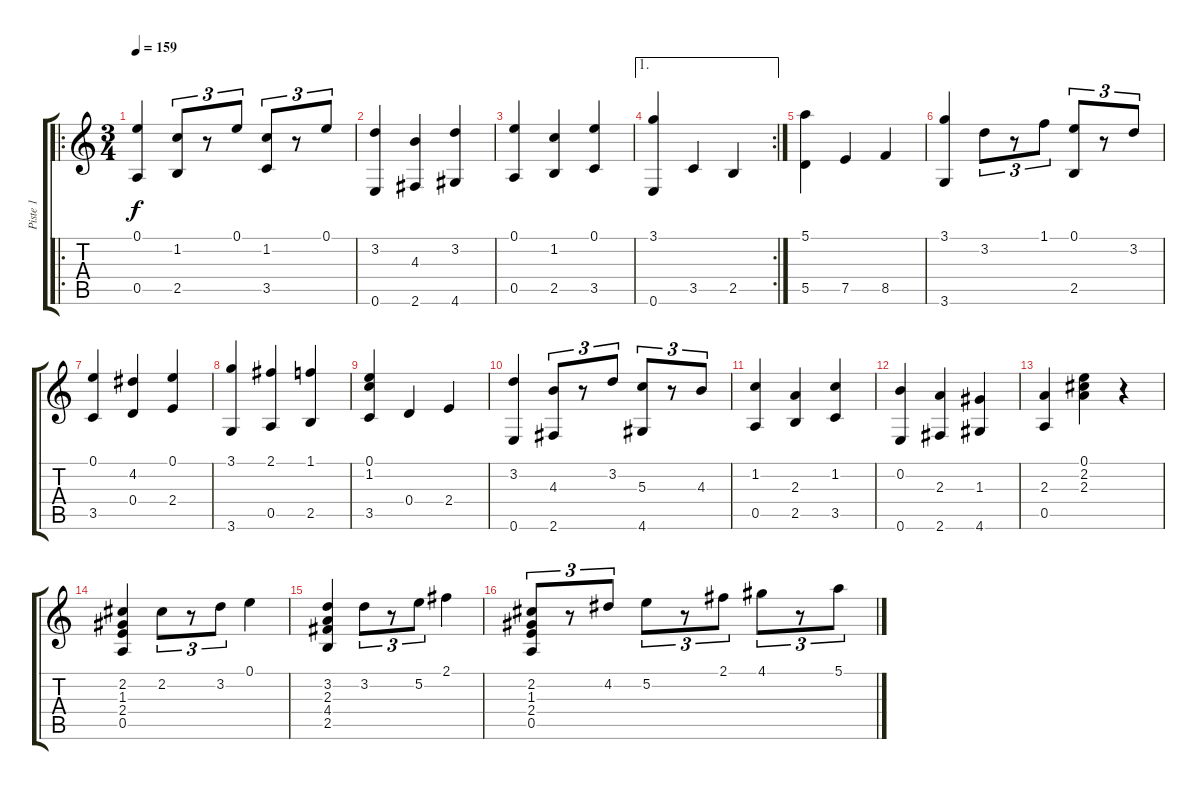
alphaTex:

\track ("Piste 1" "Piste 1") {instrument acousticguitarnylon}
\staff {score tabs}
\tuning (E4 B3 G3 D3 A2 E2) {hide}
\ro
\ts (3 4)
\tempo 159
\clef g2
\ks c
(0.1 0.5).4{dy f} (1.2 2.5).8{tu (3 2)} r.8{tu (3 2)} 0.1.8{tu (3 2)} (1.2 3.5).8{tu (3 2)} r.8{tu (3 2)} 0.1.8{tu (3 2)} |
(3.2 0.6).4 (4.3 2.6).4 (3.2 4.6).4 |
(0.1 0.5).4 (1.2 2.5).4 (0.1 3.5).4 |
\ae 1
\rc 2
(3.1 0.6).4 3.5.4 2.5.4 |
(5.1 5.5).4 7.5.4 8.5.4 |
(3.1 3.6).4 3.2.8{tu (3 2)} r.8{tu (3 2)} 1.1.8{tu (3 2)} (0.1 2.5).8{tu (3 2)} r.8{tu (3 2)} 3.2.8{tu (3 2)} |
(0.1 3.5).4 (4.2 0.4).4 (0.1 2.4).4 |
(3.1 3.6).4 (2.1 0.5).4 (1.1 2.5).4 |
(0.1 1.2 3.5).4 0.4.4 2.4.4 |
(3.2 0.6).4 (4.3 2.6).8{tu (3 2)} r.8{tu (3 2)} 3.2.8{tu (3 2)} (5.3 4.6).8{tu (3 2)} r.8{tu (3 2)} 4.3.8{tu (3 2)} |
(1.2 0.5).4 (2.3 2.5).4 (1.2 3.5).4 |
(0.2 0.6).4 (2.3 2.6).4 (1.3 4.6).4 |
(2.3 0.5).4 (0.1 2.2 2.3).4 r.4 |
(2.2 1.3 2.4 0.5).4 2.2.8{tu (3 2)} r.8{tu (3 2)} 3.2.8{tu (3 2)} 0.1.4 |
(3.2 2.3 4.4 2.5).4 3.2.8{tu (3 2)} r.8{tu (3 2)} 5.2.8{tu (3 2)} 2.1.4 |
(2.2 1.3 2.4 0.5).8{tu (3 2)} r.8{tu (3 2)} 4.2.8{tu (3 2)} 5.2.8{tu (3 2)} r.8{tu (3 2)} 2.1.8{tu (3 2)} 4.1.8{tu (3 2)} r.8{tu (3 2)} 5.1.8{tu (3 2)}
